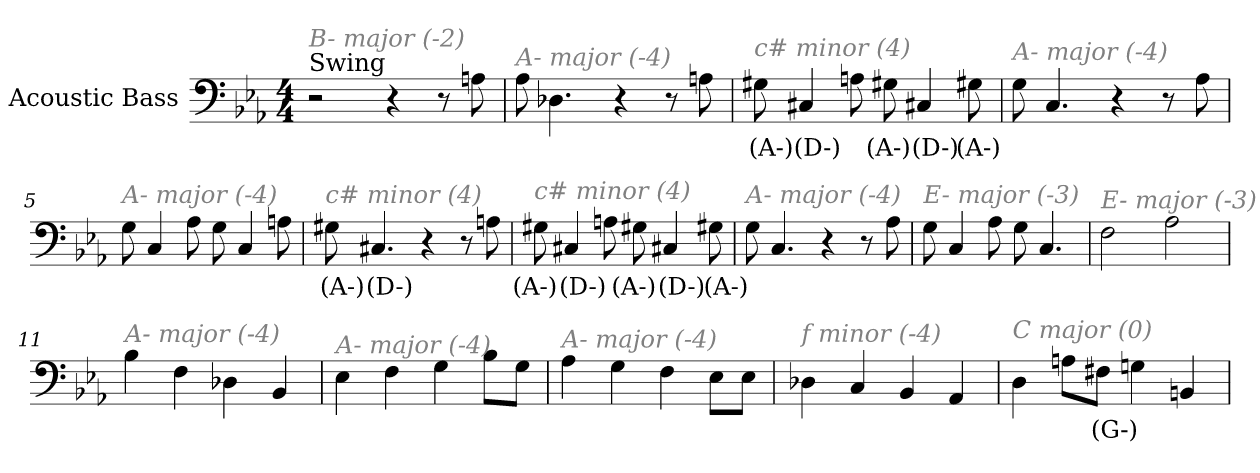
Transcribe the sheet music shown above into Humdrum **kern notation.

**kern	**text
*part1	*part1
*staff1	*staff1
*I"Acoustic Bass	*
*clefF4	*
*ITrd7c12	*
*k[b-e-a-]	*
*E-:	*
*M4/4	*
*MM141	*
=1	=1
!LO:TX:a:t=Swing	!
!LO:TX:i:color=#808080:t=B- major (-2)	!
2r	.
4r	.
8r	.
8AAn	.
=2	=2
!LO:TX:i:color=#808080:t=A- major (-4)	!
8AA-	.
4.DD-X	.
4r	.
8r	.
8AAn	.
=3	=3
!LO:TX:i:color=#808080:t=c# minor (4)	!
8GG#Xi	(A-)
4CC#Xi	(D-)
8AAn	.
8GG#Xi	(A-)
4CC#Xi	(D-)
8GG#Xi	(A-)
=4	=4
!LO:TX:i:color=#808080:t=A- major (-4)	!
8GG	.
4.CC	.
4r	.
8r	.
8AA-	.
=5	=5
!LO:TX:i:color=#808080:t=A- major (-4)	!
8GG	.
4CC	.
8AA-	.
8GG	.
4CC	.
8AAn	.
=6	=6
!LO:TX:i:color=#808080:t=c# minor (4)	!
8GG#Xi	(A-)
4.CC#Xi	(D-)
4r	.
8r	.
8AAn	.
=7	=7
!LO:TX:i:color=#808080:t=c# minor (4)	!
8GG#Xi	(A-)
4CC#Xi	(D-)
8AAn	.
8GG#Xi	(A-)
4CC#Xi	(D-)
8GG#Xi	(A-)
=8	=8
!LO:TX:i:color=#808080:t=A- major (-4)	!
8GG	.
4.CC	.
4r	.
8r	.
8AA-	.
=9	=9
!LO:TX:i:color=#808080:t=E- major (-3)	!
8GG	.
4CC	.
8AA-	.
8GG	.
4.CC	.
=10	=10
!LO:TX:i:color=#808080:t=E- major (-3)	!
2FF	.
2AA-	.
=11	=11
!LO:TX:i:color=#808080:t=A- major (-4)	!
4BB-	.
4FF	.
4DD-X	.
4BBB-	.
=12	=12
!LO:TX:i:color=#808080:t=A- major (-4)	!
4EE-	.
4FF	.
4GG	.
8BB-L	.
8GGJ	.
=13	=13
!LO:TX:i:color=#808080:t=A- major (-4)	!
4AA-	.
4GG	.
4FF	.
8EE-L	.
8EE-J	.
=14	=14
!LO:TX:i:color=#808080:t=f minor (-4)	!
4DD-X	.
4CC	.
4BBB-	.
4AAA-	.
=15	=15
!LO:TX:i:color=#808080:t=C major (0)	!
4DD	.
8AAnL	.
8FF#XiJ	(G-)
4GGn	.
4BBBn	.
=	=
*-	*-
